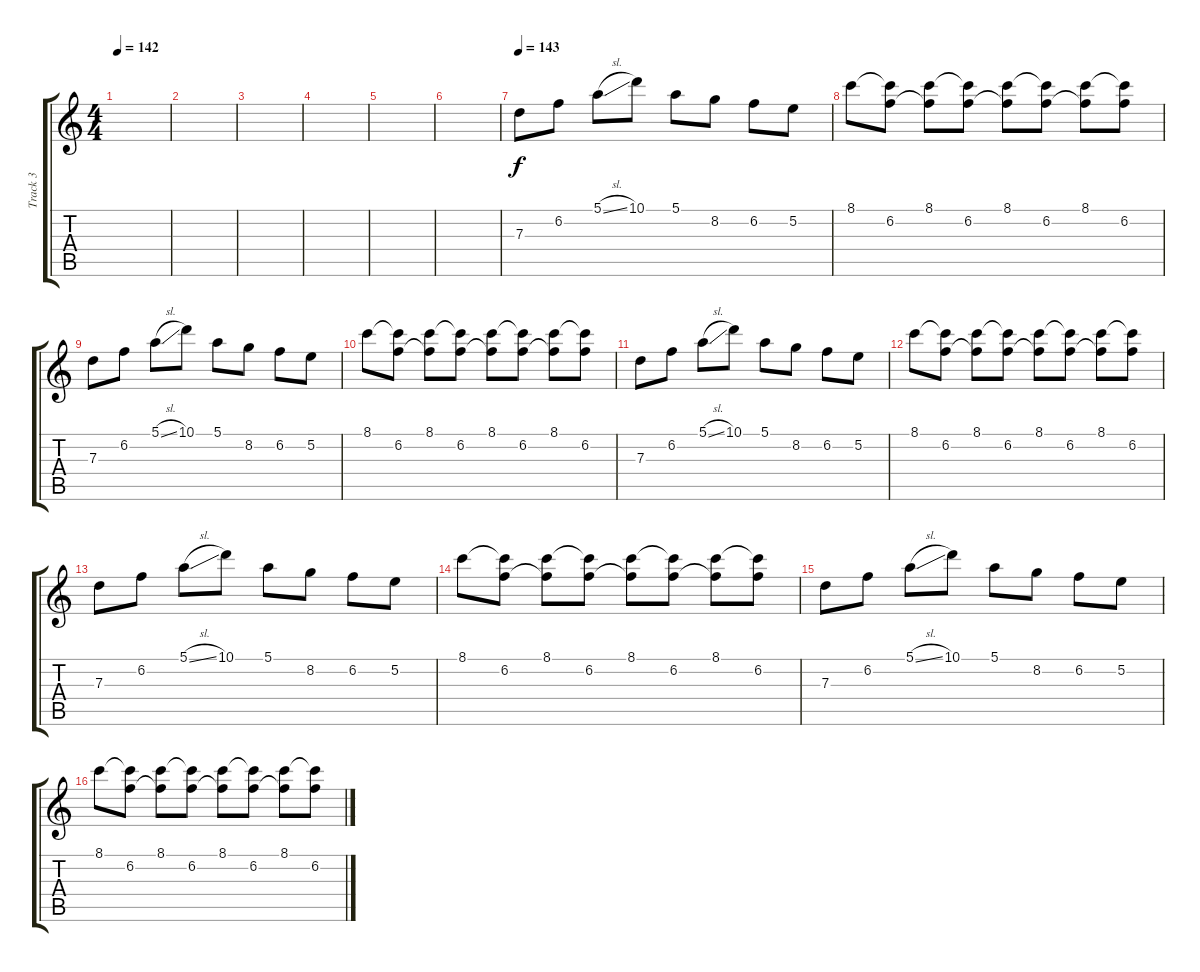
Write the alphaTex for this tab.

\track ("Track 3" "Track 3") {instrument overdrivenguitar}
\staff {score tabs}
\tuning (E4 B3 G3 D3 A2 D2) {hide}
\ts (4 4)
\tempo 142
\clef g2
\ks c
|
|
|
|
|
|
\tempo 142
\tempo 143
7.3.8 6.2.8 5.1{sl}.8 10.1.8 5.1.8 8.2.8 6.2.8 5.2.8 |
8.1.8 (8.1{t} 6.2).8 (8.1 6.2{t}).8 (8.1{t} 6.2).8 (8.1 6.2{t}).8 (8.1{t} 6.2).8 (8.1 6.2{t}).8 (8.1{t} 6.2).8 |
7.3.8 6.2.8 5.1{sl}.8 10.1.8 5.1.8 8.2.8 6.2.8 5.2.8 |
8.1.8 (8.1{t} 6.2).8 (8.1 6.2{t}).8 (8.1{t} 6.2).8 (8.1 6.2{t}).8 (8.1{t} 6.2).8 (8.1 6.2{t}).8 (8.1{t} 6.2).8 |
7.3.8 6.2.8 5.1{sl}.8 10.1.8 5.1.8 8.2.8 6.2.8 5.2.8 |
8.1.8 (8.1{t} 6.2).8 (8.1 6.2{t}).8 (8.1{t} 6.2).8 (8.1 6.2{t}).8 (8.1{t} 6.2).8 (8.1 6.2{t}).8 (8.1{t} 6.2).8 |
7.3.8 6.2.8 5.1{sl}.8 10.1.8 5.1.8 8.2.8 6.2.8 5.2.8 |
8.1.8 (8.1{t} 6.2).8 (8.1 6.2{t}).8 (8.1{t} 6.2).8 (8.1 6.2{t}).8 (8.1{t} 6.2).8 (8.1 6.2{t}).8 (8.1{t} 6.2).8 |
7.3.8 6.2.8 5.1{sl}.8 10.1.8 5.1.8 8.2.8 6.2.8 5.2.8 |
8.1.8 (8.1{t} 6.2).8 (8.1 6.2{t}).8 (8.1{t} 6.2).8 (8.1 6.2{t}).8 (8.1{t} 6.2).8 (8.1 6.2{t}).8 (8.1{t} 6.2).8
